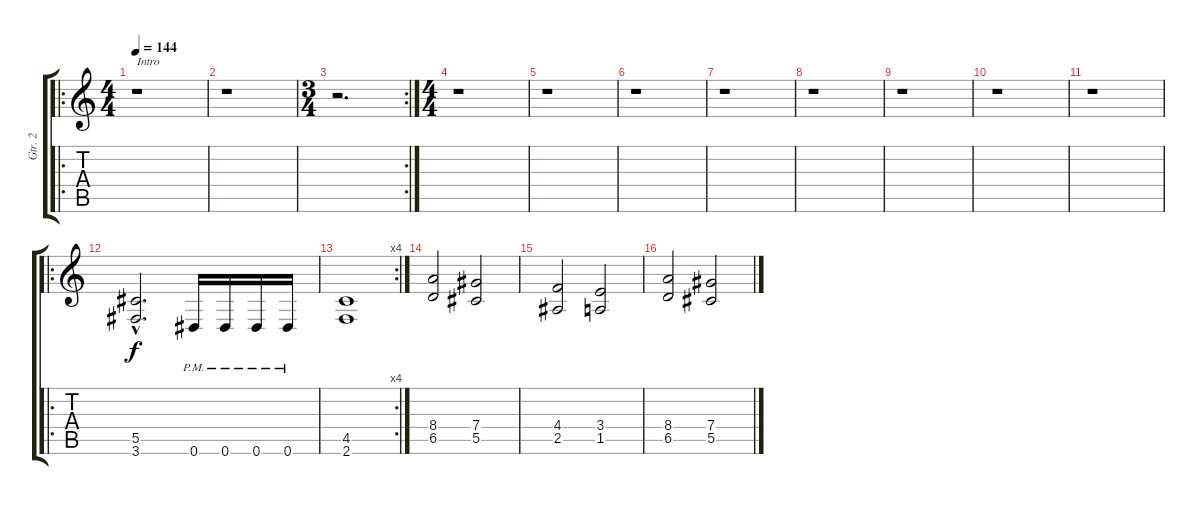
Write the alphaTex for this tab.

\track ("Gtr. 2" "Gtr. 2") {instrument distortionguitar}
\staff {score tabs}
\tuning (Eb4 Bb3 Gb3 Db3 Ab2 Eb2) {hide}
\ro
\ts (4 4)
\tempo 144
\tempo 78
\tempo 144
\clef g2
\ks c
r.1{txt "Intro" dy f instrument distortionguitar} |
r.1 |
\rc 2
\ts (3 4)
r.2{d} |
\ts (4 4)
r.1 |
r.1 |
r.1 |
r.1 |
r.1 |
r.1 |
r.1 |
r.1 |
\ro
(5.5{hac} 3.6{hac}).2{d} 0.6{pm}.16 0.6{pm}.16 0.6{pm}.16 0.6{pm}.16 |
\rc 4
(4.5 2.6).1 |
(8.4 6.5).2 (7.4 5.5).2 |
(4.4 2.5).2 (3.4 1.5).2 |
(8.4 6.5).2 (7.4 5.5).2
